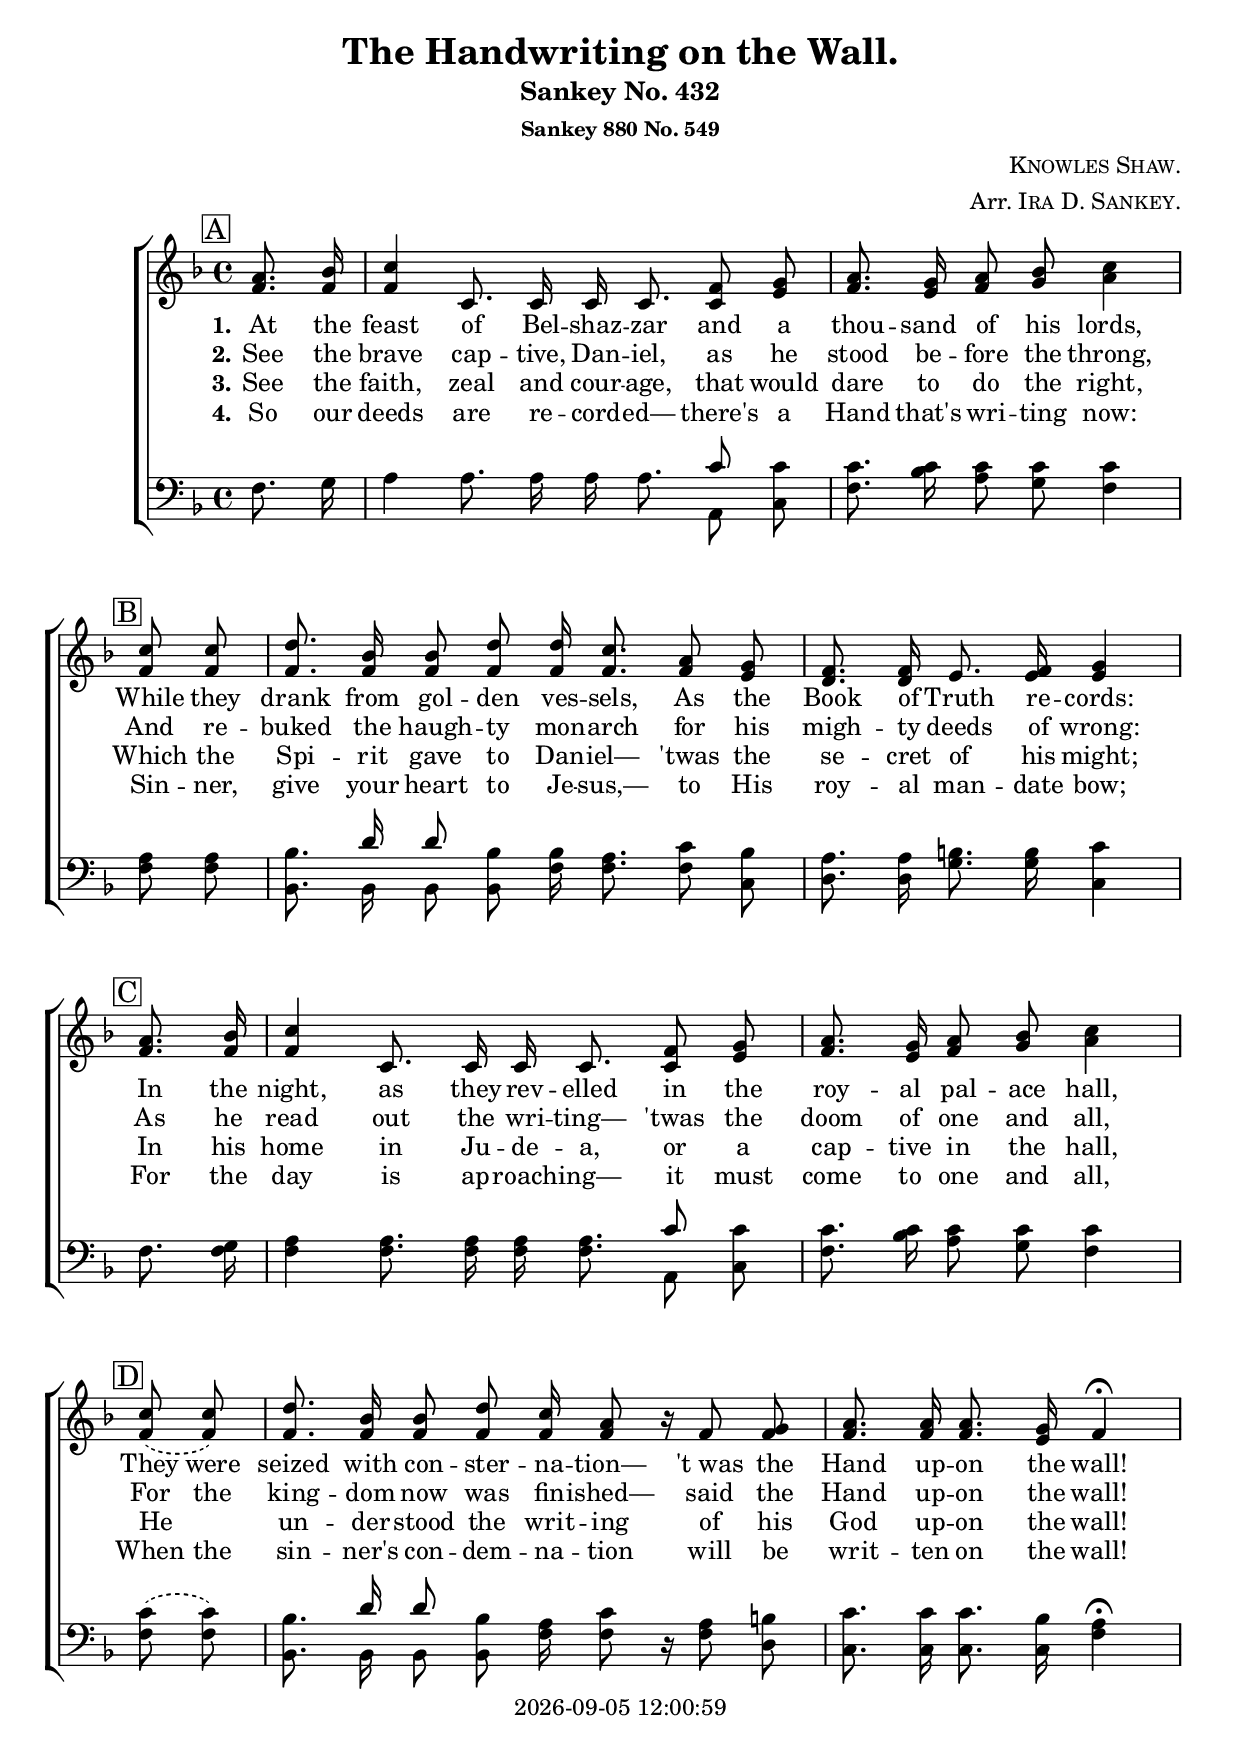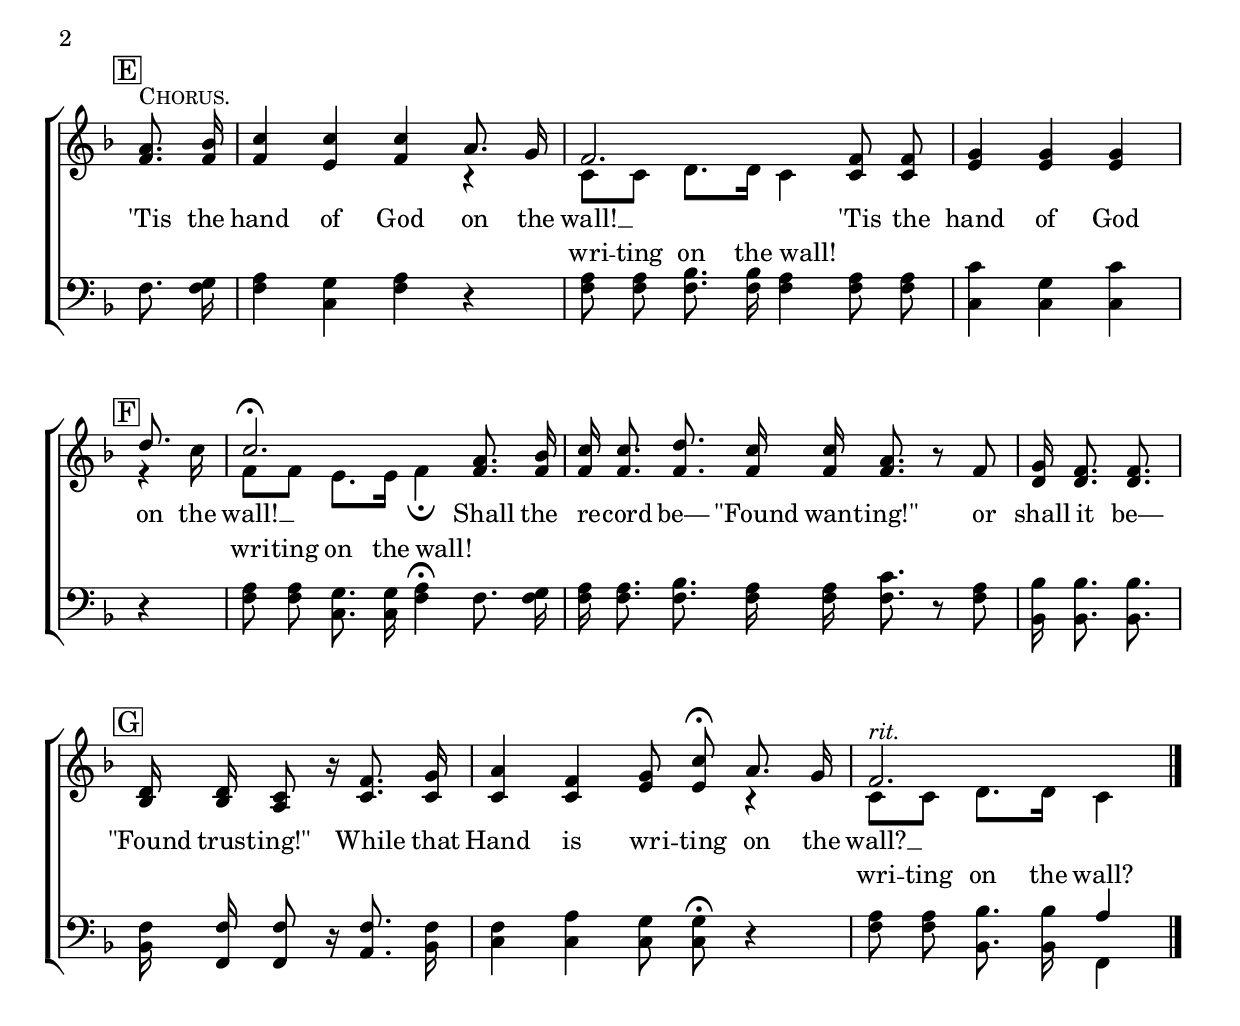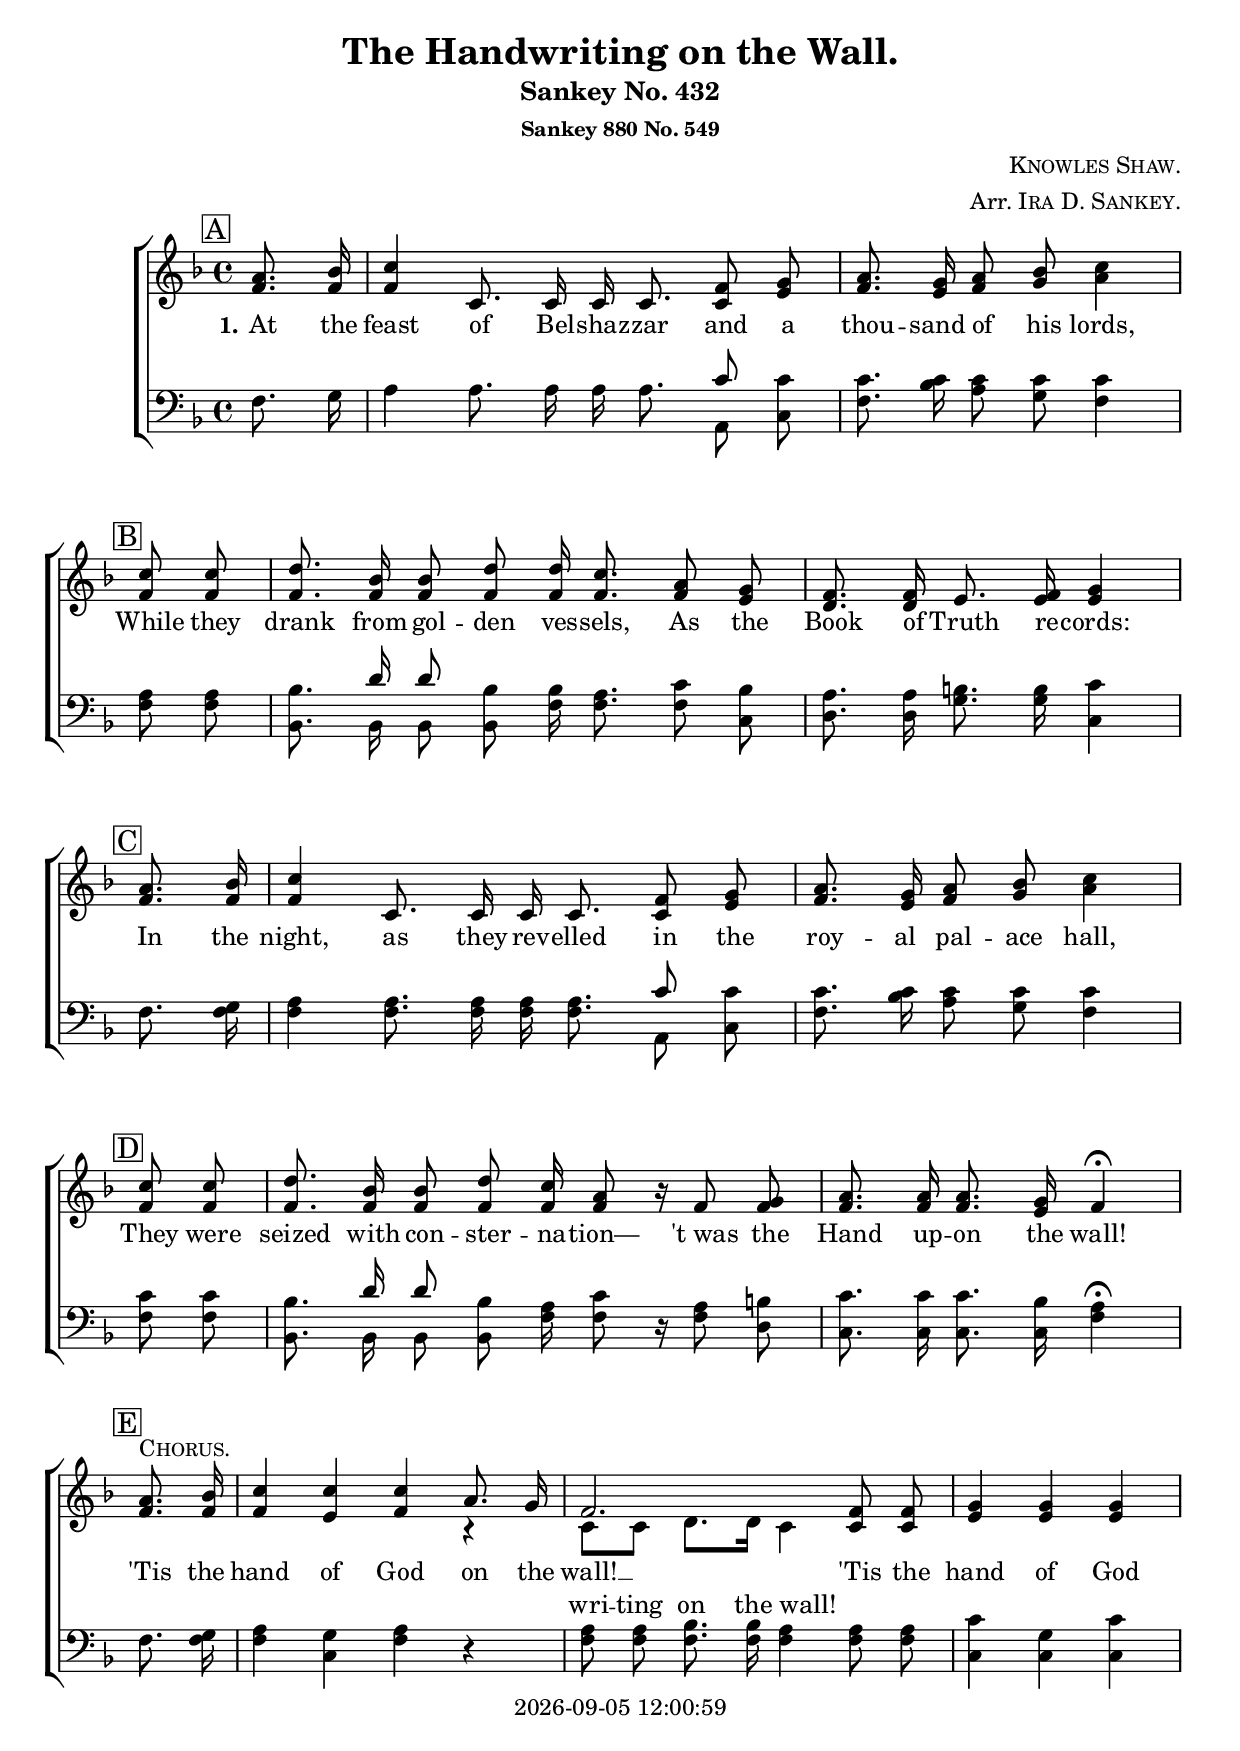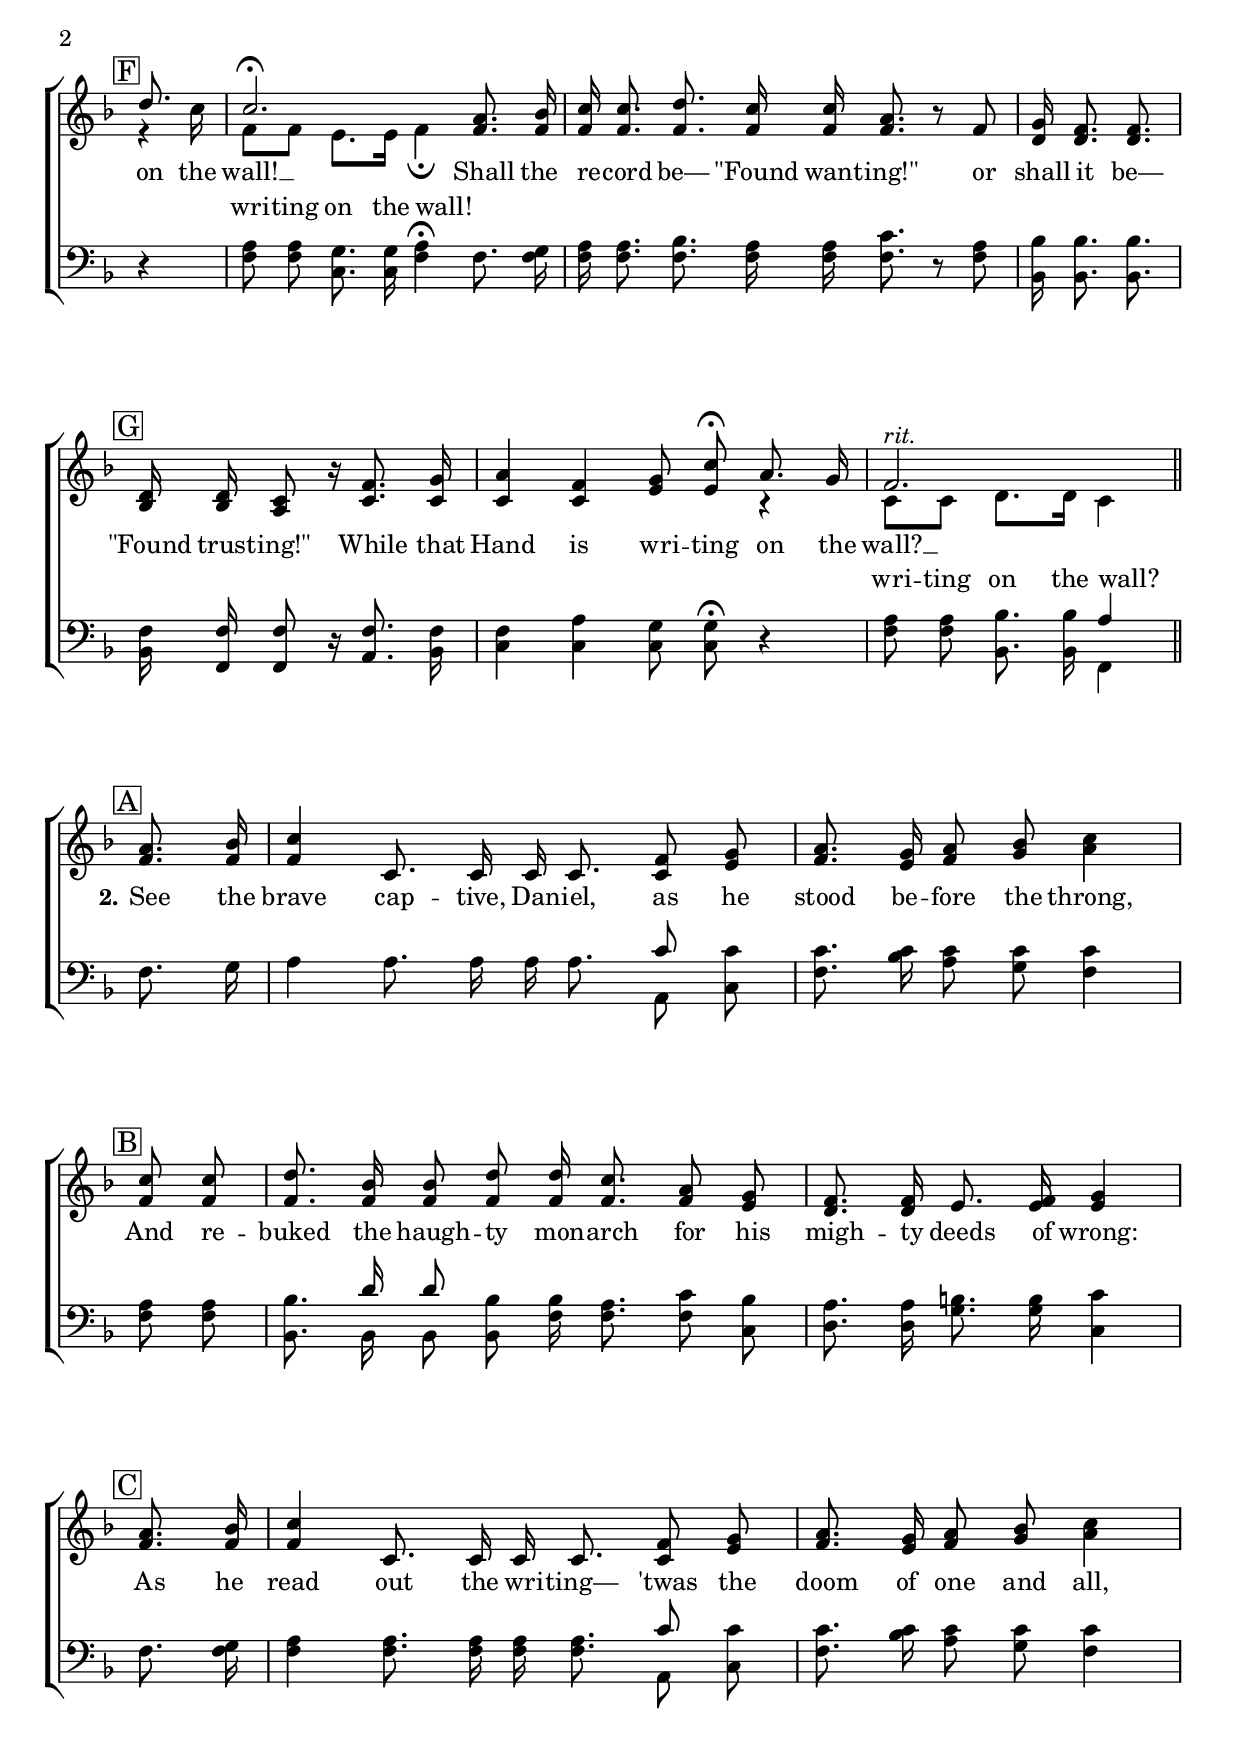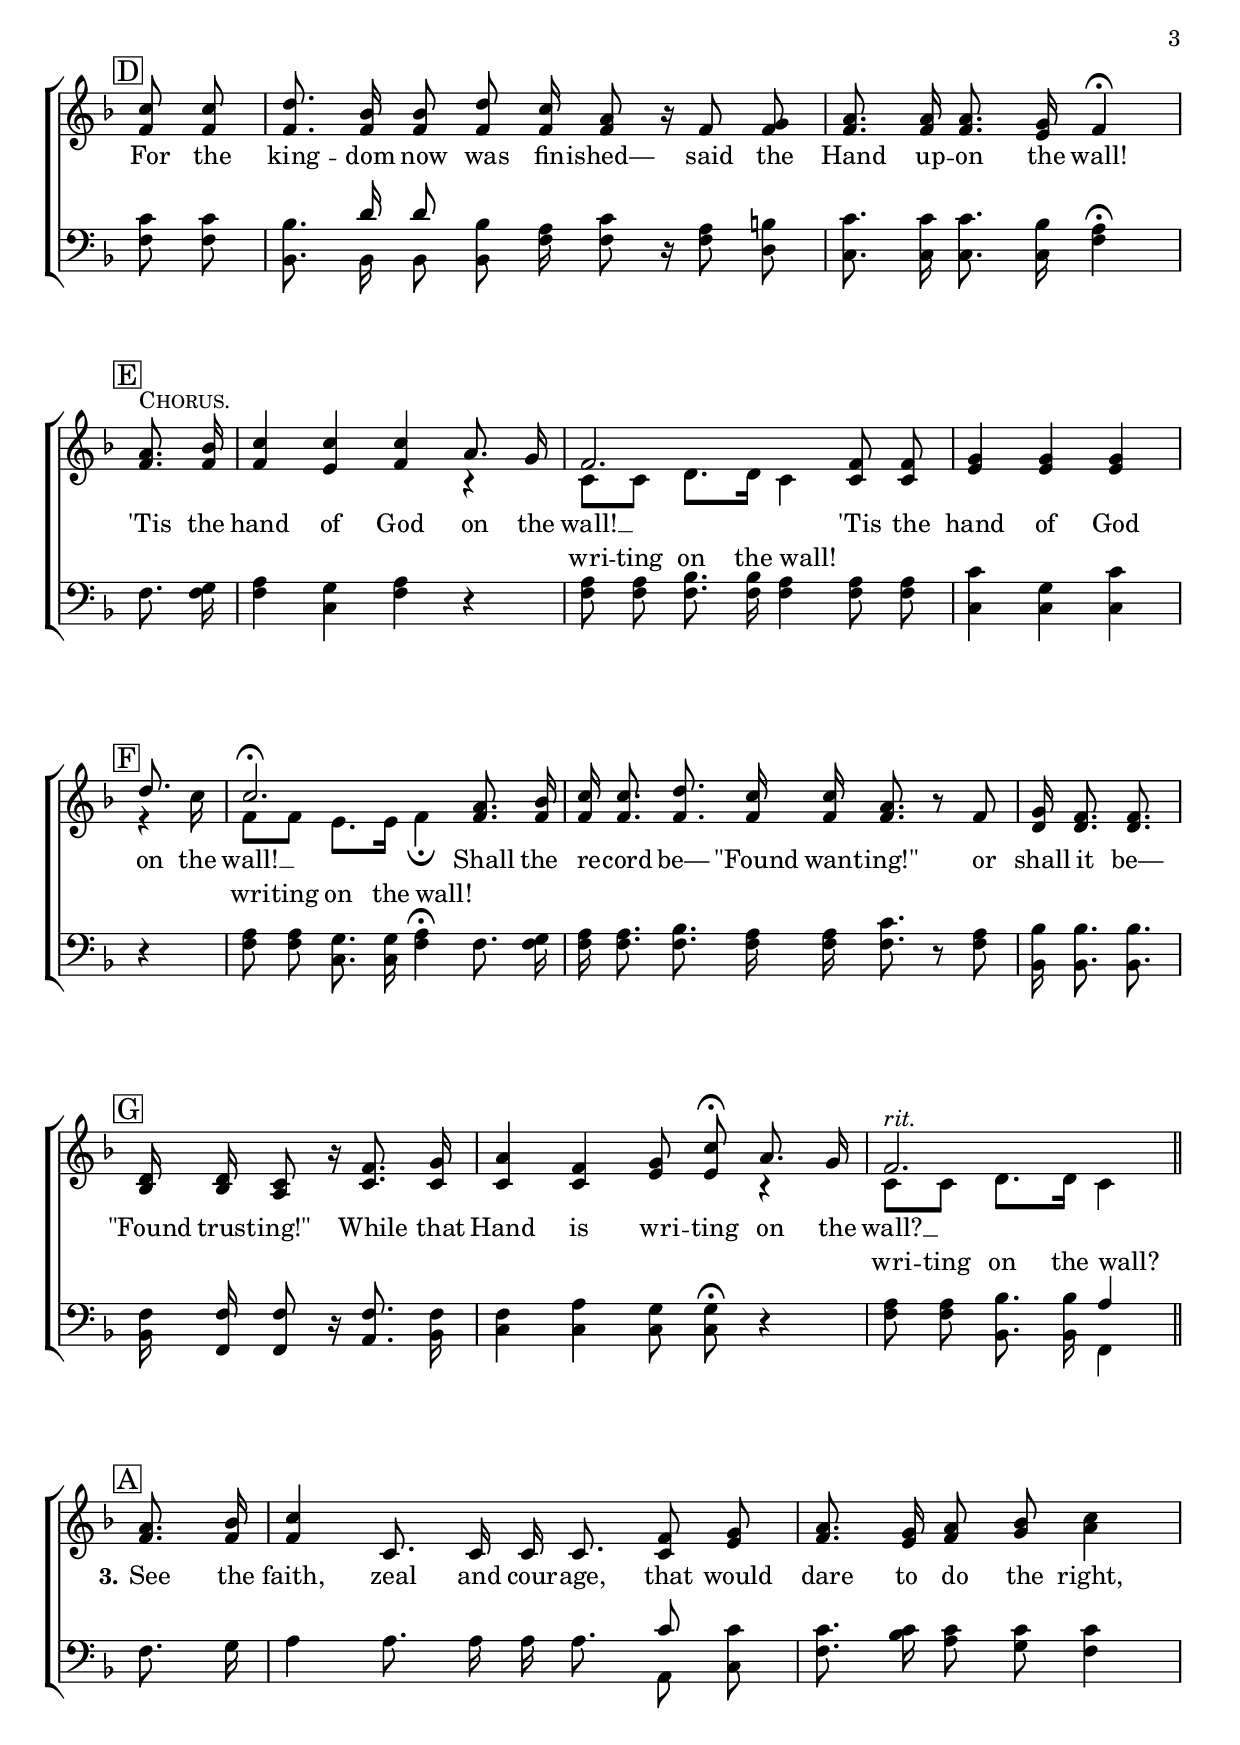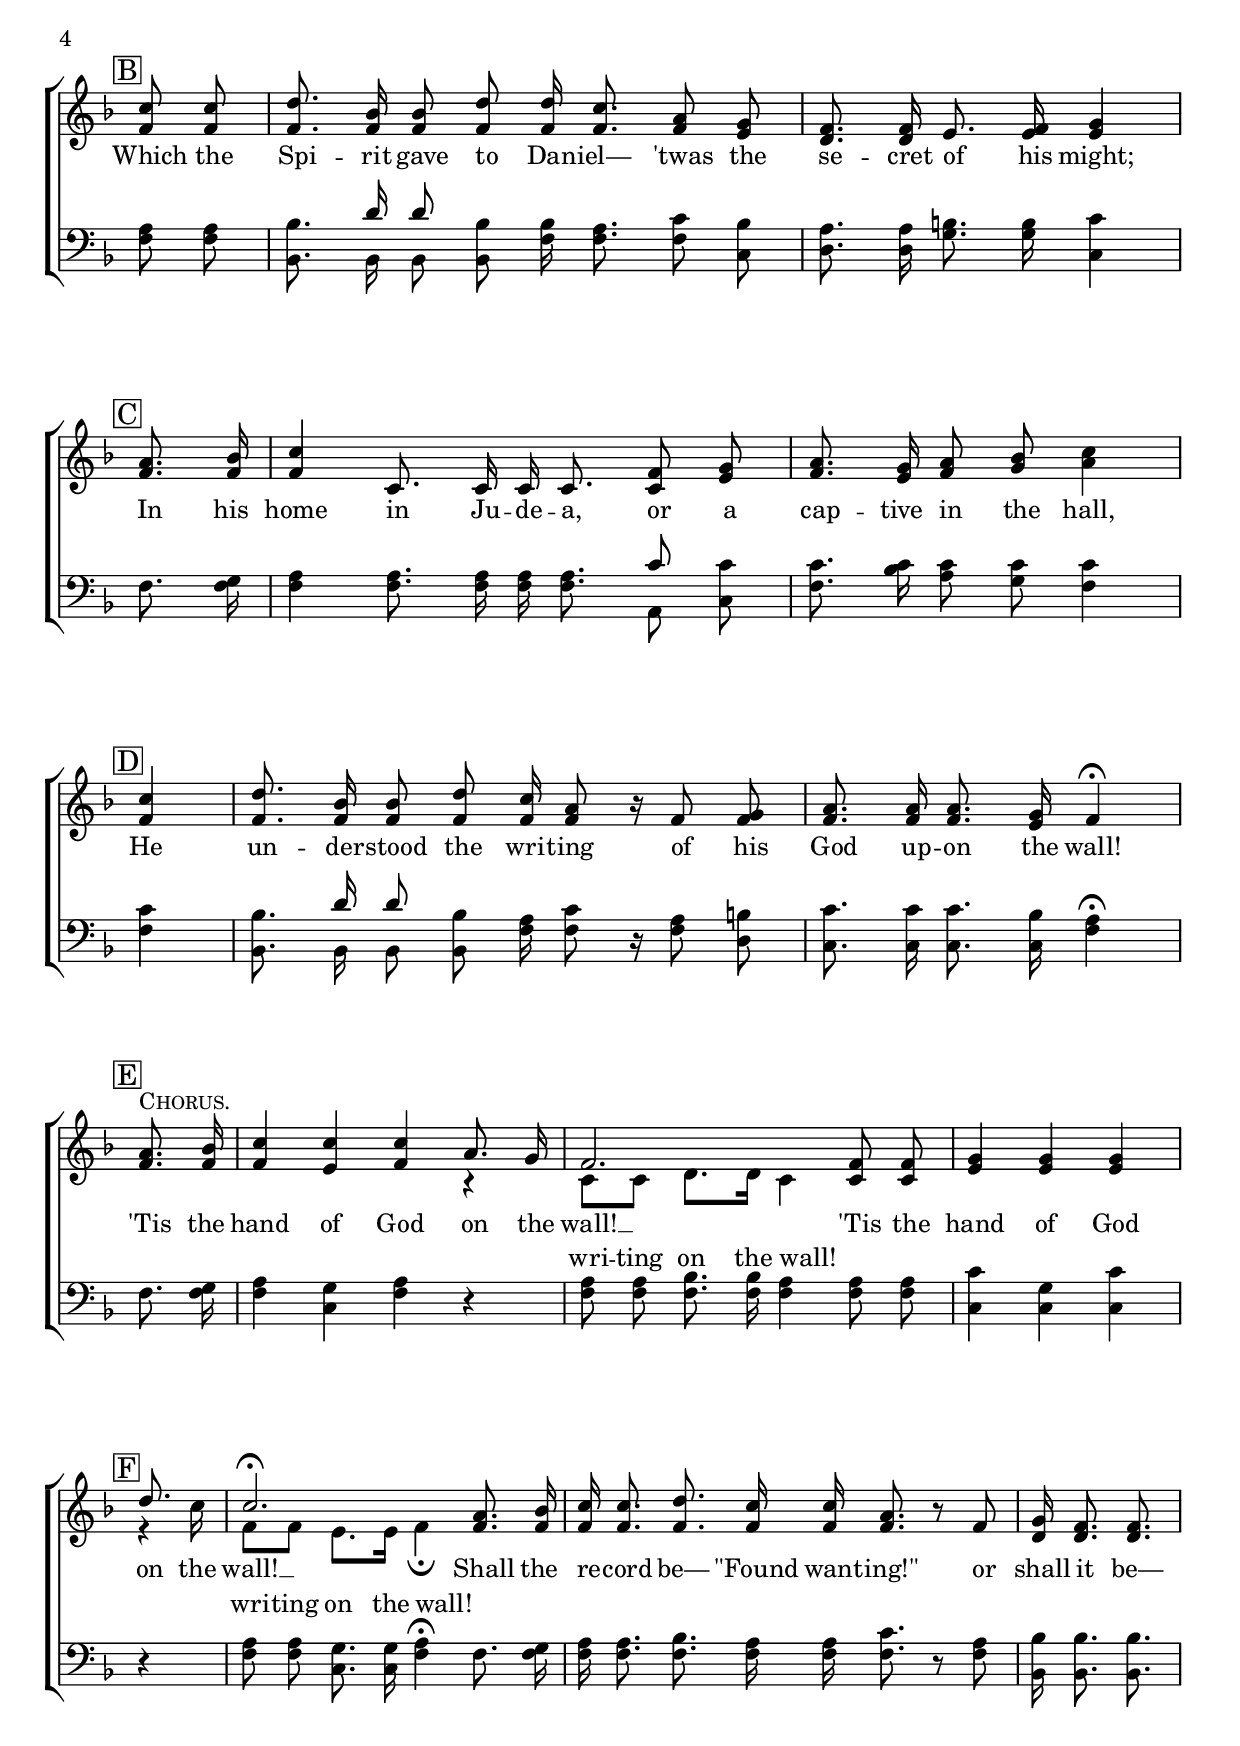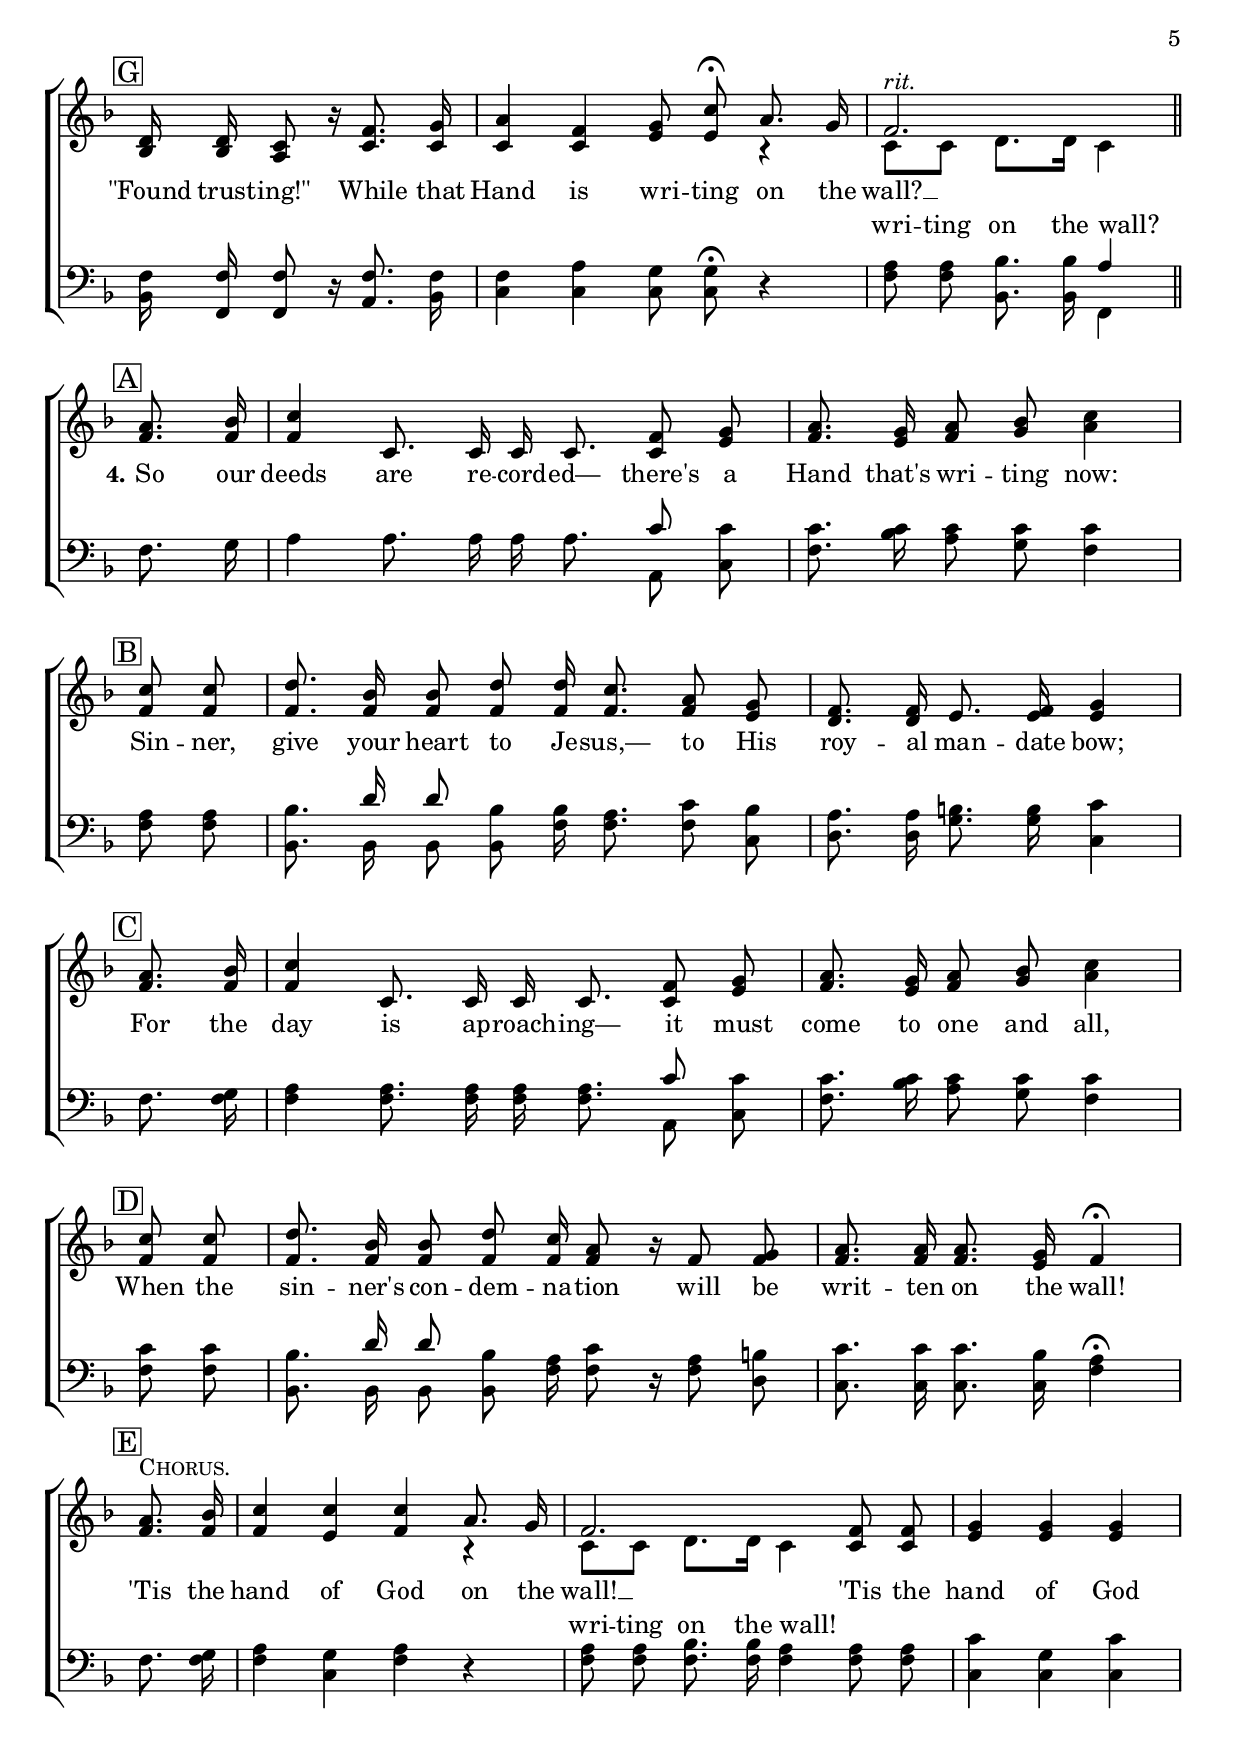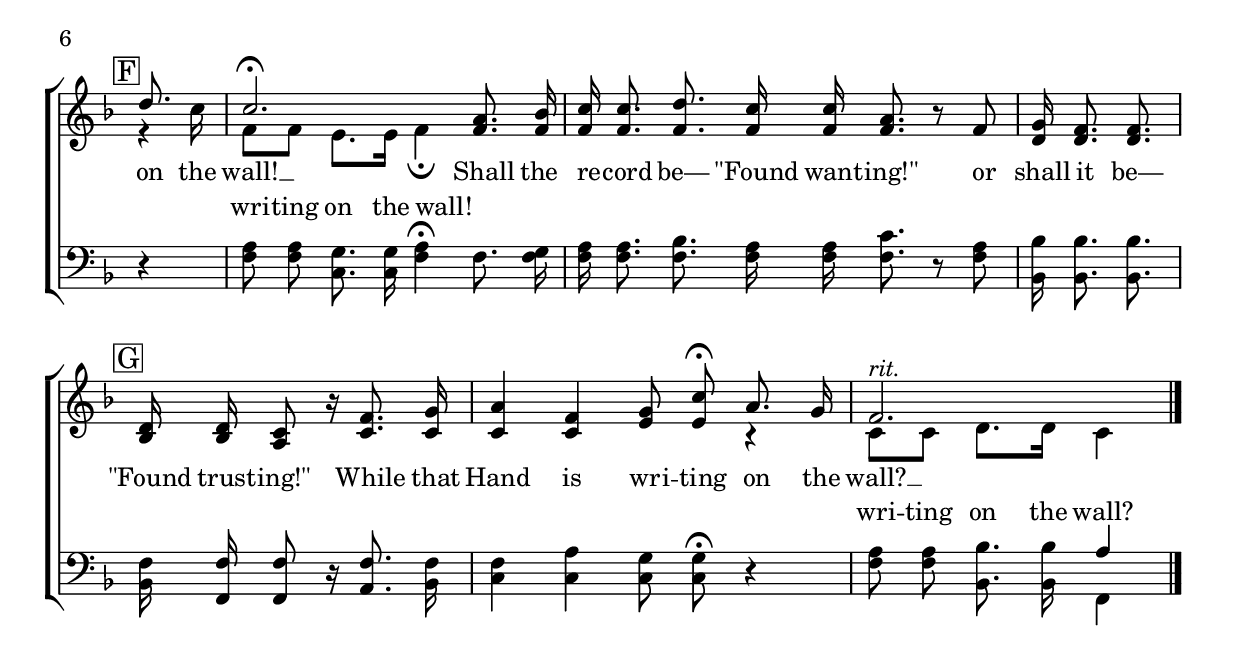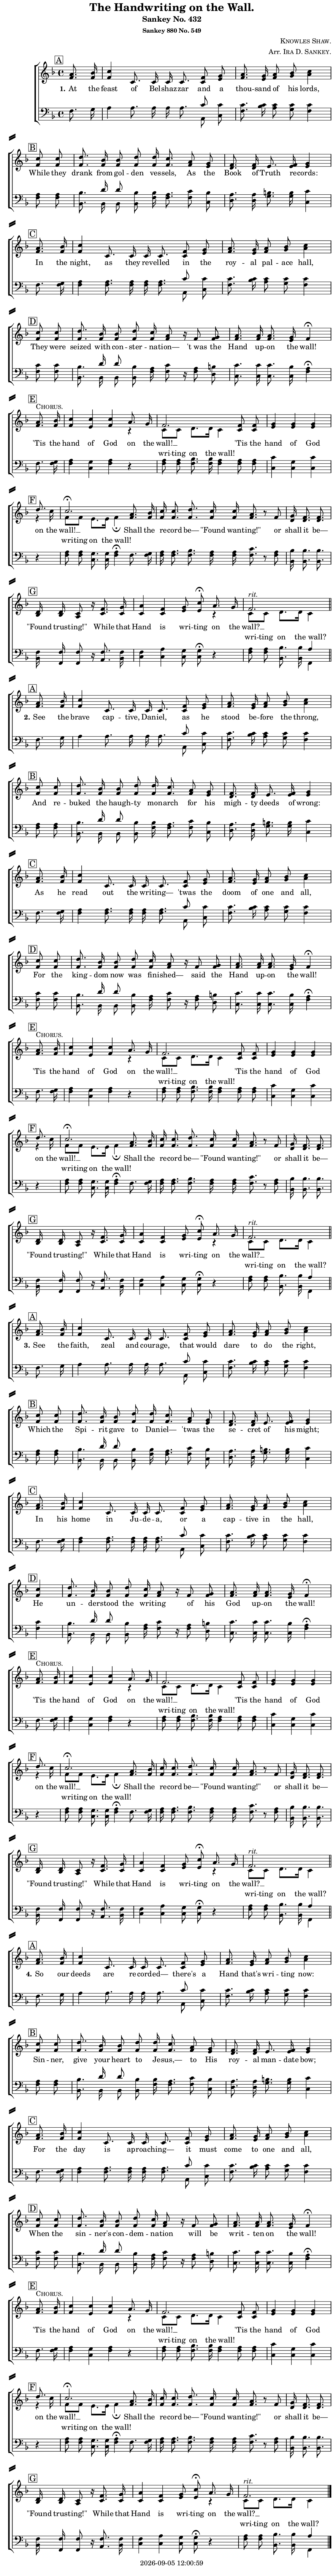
\version "2.22.1"

\include "articulate.ly"

today = #(strftime "%Y-%m-%d %H:%M:%S" (localtime (current-time)))

\header {
% centered at top
%  dedication  = "dedication"
  title       = "The Handwriting on the Wall."
  subtitle    = "Sankey No. 432"
  subsubtitle = "Sankey 880 No. 549"
%  instrument  = "instrument"
  
% arrangement of following lines:
%
%  poet    composer
%  meter   arranger
%  piece       opus

  composer    = \markup\smallCaps "Knowles Shaw."
  arranger    = \markup{Arr. \smallCaps "Ira D. Sankey."}
%  opus        = "opus"

%  poet        = \markup\smallCaps "poet"
%  meter       = \markup\smallCaps "meter"
%  piece       = \markup\smallCaps "piece"

% centered at bottom
% tagline     = "tagline" % default lilypond version
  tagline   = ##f
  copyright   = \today
}

% #(set-global-staff-size 16)

global = {
  \key f \major
  \time 4/4
  \partial 4
}

RehearsalTrack = {
% \set Score.currentBarNumber = #5
  \mark \markup { \box "A" } s4     s1   s2.
  \mark \markup { \box "B" } s4     s1   s2.
  \mark \markup { \box "C" } s4     s1   s2.
  \mark \markup { \box "D" } s4     s1   s2.
  \mark \markup { \box "E" } s4     s1*2 s2.
  \mark \markup { \box "F" } s4     s1*2 s4..
  \mark \markup { \box "G" } s16 s2 s1   s2.
}

TempoTrack = {
  \set Score.tempoHideNote = ##t
  \tempo 4=100
  s4
  s1*7
  s2 \tempo 4=33 s4 \tempo 4=100 s4
  s1*3
  s2 \tempo 4=33 s4 \tempo 4=100 s4 % F
  s1*2
  s2 s8 \tempo 4=17 s8 \tempo 4=100 s4
  s2.
}

nl = { \bar "||" \break }

soprano = \relative {
  \autoBeamOff
  a'8. bes16
  c4 c,8. 16 16 8. f8 g
  a8. g16 a8 bes c4 \bar "|" \break 8 8
  d8. bes16 8 d8 16 c8. a8 g % B
  f8. 16 e8. f16 g4 \bar "|" \break a8. bes16
  c4 c,8. 16 16 8. f8 g % C
  \tag #'dash       {a8. g16 a8 bes c4 \bar "|" \break \slurDashed c8(8) \slurSolid}
  \tag #'v3         {a8. g16 a8 bes c4 \bar "|" \break             c               }
  \tag #'(v1 v2 v4) {a8. g16 a8 bes c4 \bar "|" \break             c8 8            }
  d8. bes16 8 d c16 a8 r16 f8 g % D
  a8. 16 8. g16 f4\fermata \bar "|" \break a8.^\markup\smallCaps Chorus. bes16
  c4 4 4 a8. g16 % E
  f2. 8 8
  g4 4 4 \bar "|" \break d'8. c16
  c2.\fermata a8. bes16 % F
  c16 8. d c16 16 a8. r8 f
  g16 f8. 8. \bar "|" \break d16 16 c8 r16 f8. g16
  a4 f g8 c\fermata a8. g16 % G
  f2.^\markup\italic rit.
}

alto = \relative {
  \autoBeamOff
  f'8. 16
  f4 c8. 16 16 8. 8 e
  f8. e16 f8 g a4 f8 8
  f8. 16 8 8 16 8. 8 e % B
  d8. 16 e8. 16 e4 f8. 16
  f4 c8. 16 16 8. 8 e % C
  \tag #'dash       {f8. e16 f8 g a4 \slurDashed f8(8) \slurSolid}
  \tag #'v3         {f8. e16 f8 g a4             f               }
  \tag #'(v1 v2 v4) {f8. e16 f8 g a4             f8 8            }
  f8. 16 8 8 16 8 r16 8 8 % D
  f8. 16 8. e16 f4\fermata f8. 16
  f4 e f \once\partCombineApart r % E
  c8 8 d8. 16 c4 8 8
  e4 4 4 \once\partCombineApart r
  f8 8 e8. 16 f4\fermata 8. 16 % F
  f16 8. 8. 16 16 8. r8 f
  d16 8. 8. bes16 16 a8 r16 c8. 16
  c4 4 e8 8\fermata \once\partCombineApart r4 % G
  c8 8 d8. 16 c4
}

tenor = \relative {
  \autoBeamOff
  f8. g16
  a4 8. 16 16 8. c8 8
  c8. 16 8 8 4 a8 8
  bes8. d16 8 bes8 16 a8. c8 bes % B
  a8. 16 b8. 16 c4f,8. g16
  a4 8. 16 16 8. c8 8 % C
  \tag #'dash       {c8. 16 8 8 4 \slurDashed 8(8) \slurSolid}
  \tag #'v3         {c8. 16 8 8 4             4              }
  \tag #'(v1 v2 v4) {c8. 16 8 8 4             8 8            }
  bes8. d16 8 bes a16 c8 r16 a8 b % D
  c8. 16 8. bes16 a4\fermata f8. g16
  a4 g a r % E
  a8 8 bes8. 16 a4 8 8
  c4 g c r
  a8 8 g8. 16 a4\fermata f8. g16 % F
  a16 8. bes a16 16 c8. r8 a
  bes16 8. 8. f16 16 8 r16 8. 16
  f4 a g8 8\fermata r4 % G
  a8 8 bes8. 16 a4


}

bass = \relative {
  \autoBeamOff
  f8. g16
  a4 8. 16 16 8. a,8 c
  f8. bes16 a8 g f4 8 8
  bes,8. 16 8 8 f'16 8. 8 c % B
  d8. 16 g8. 16 c,4 f8. 16
  f4 8. 16 16 8. a,8 c % C
  \tag #'dash       {f8. bes16 a8 g f4 \slurDashed 8(8) \slurSolid}
  \tag #'v3         {f8. bes16 a8 g f4             4              }
  \tag #'(v1 v2 v4) {f8. bes16 a8 g f4             8 8            }
  bes,8. 16 8 8 f'16 8 r16 8 d % D
  c8. 16 8. 16 f4\fermata f8. 16
  f4 c f r % E
  f8 8 8. 16 4 8 8
  c4 4 4 r
  f8 8 c8. 16 f4\fermata 8. 16 % F
  f16 8. 8. 16 16 8. r8 f
  bes,16 8. 8. 16 f16 8 r16 a8. bes16
  c4 4 8 8\fermata r4 % G
  f8 8 bes,8. 16 f4
}

nom  = {   \set ignoreMelismata = ##t }
yesm = { \unset ignoreMelismata       }

chorus = \lyricmode {
  'Tis the hand of God on the wall! __
  'Tis the hand of God on the wall! __
  Shall the re -- cord be— "\"Found" want -- "ing!\""
  or shall it be— "\"Found" trust -- "ing!\""
  While that Hand is wri -- ting on the wall? __
}

chorusMen = \lyricmode {
  _ _ _ _ _ _ _ _ _ _ _ _ _ _
  _ _ _ _ _ _ _ _ _ _ _ _ _ _ _
  _ _ _ _ _ _ _ _ _ _ _ _ _ _
  _ _ _ _ _ _ _ _ _ _ _ _ _ _
  _ _ _ _ _ wri -- ting on the wall!
  _ _ _ _ _ wri -- ting on the wall!
  _ _ _ _ _ _ _ _
  _ _ _ _ _ _ _
  _ _ _ _ _ _  wri -- ting on the wall?
}

chorusMenSingle = \lyricmode {
  _ _ _ _ _ _ _ _ _ _ _ _ _ _
  _ _ _ _ _ _ _ _ _ _ _ _ _ _ _
  _ _ _ _ _ _ _ _ _ _ _ _ _ _
  _ _ _ _ _ _ _ _ _ _ _ _ _ _
  _ _ _ _ _ _ wri -- ting on the wall!
  _ _ _ _ _ wri -- ting on the wall!
  _ _ _ _ _ _ _ _
  _ _ _ _ _ _ _
  _ _ _ _ _ _  wri -- ting on the wall?

  _ _ _ _ _ _ _ _ _ _ _ _ _ _
  _ _ _ _ _ _ _ _ _ _ _ _ _ _ _
  _ _ _ _ _ _ _ _ _ _ _ _ _ _
  _ _ _ _ _ _ _ _ _ _ _ _ _ _
  _ _ _ _ _ _ wri -- ting on the wall!
  _ _ _ _ _ wri -- ting on the wall!
  _ _ _ _ _ _ _ _
  _ _ _ _ _ _ _
  _ _ _ _ _ _  wri -- ting on the wall?

  _ _ _ _ _ _ _ _ _ _ _ _ _ _
  _ _ _ _ _ _ _ _ _ _ _ _ _ _ _
  _ _ _ _ _ _ _ _ _ _ _ _ _ _
  _ _ _ _ _ _ _ _ _ _ _ _ _ _
  _ _ _ _ _ wri -- ting on the wall!
  _ _ _ _ _ wri -- ting on the wall!
  _ _ _ _ _ _ _ _
  _ _ _ _ _ _ _
  _ _ _ _ _ _  wri -- ting on the wall?

  _ _ _ _ _ _ _ _ _ _ _ _ _ _
  _ _ _ _ _ _ _ _ _ _ _ _ _ _ _
  _ _ _ _ _ _ _ _ _ _ _ _ _ _
  _ _ _ _ _ _ _ _ _ _ _ _ _ _
  _ _ _ _ _ _ wri -- ting on the wall!
  _ _ _ _ _ wri -- ting on the wall!
  _ _ _ _ _ _ _ _
  _ _ _ _ _ _ _
  _ _ _ _ _ _  wri -- ting on the wall?
}

verses = 4

wordsOne = \lyricmode {
  \set stanza = "1."
  At the feast of Bel -- shaz -- zar
  and a thou -- sand of his lords,
  While they drank from gol -- den ves -- sels,
  As the Book of Truth re -- cords:
  In the night, as they rev -- elled
  in the roy -- al pal -- ace hall,
  \nom They were \yesm seized with con -- ster -- na -- tion—
  "'t was" the Hand up -- on the wall!
}
  
wordsTwo = \lyricmode {
  \set stanza = "2."
  See the brave cap -- tive, Dan -- iel,
  as he stood be -- fore the throng,
  And re -- buked the haugh -- ty mon -- arch
  for his migh -- ty deeds of wrong:
  As he read out the wri -- ting—
  'twas the doom of one and all,
  \nom For the \yesm king -- dom now was fin -- ished—
  said the Hand up -- on the wall!
}
  
wordsThree = \lyricmode {
  \set stanza = "3."
  See the faith, zeal and cour -- age,
  that would dare to do the right,
  Which the Spi -- rit gave to Dan -- iel—
  'twas the se -- cret of his might;
  In his home in Ju -- de -- a,
  or a cap -- tive in the hall,
  He un -- der -- stood the writ -- ing
  of his God up -- on the wall!
}
  
wordsFour = \lyricmode {
  \set stanza = "4."
  So our deeds are re -- cord -- ed—
  there's a Hand that's wri -- ting now:
  Sin -- ner, give your heart to Je -- sus,—
  to His roy -- al man -- date bow;
  For the day is ap -- roach -- ing—
  it must come to one and all,
  \nom When the \yesm sin -- ner's con -- dem -- na -- tion
  will be writ -- ten on the wall!
}
  
wordsMidi = \lyricmode {
  \set stanza = "1."
  "At " "the " "feast " "of " Bel shaz "zar "
  "\nand " "a " thou "sand " "of " "his " "lords, "
  "\nWhile " "they " "drank " "from " gol "den " ves "sels, "
  "\nAs " "the " "Book " "of " "Truth " re "cords: "
  "\nIn " "the " "night, " "as " "they " rev "elled "
  "\nin " "the " roy "al " pal "ace " "hall, "
  "\nThey " "were " "seized " "with " con ster na "tion— "
  "\n't was " "the " "Hand " up "on " "the " "wall! "
  "\n'Tis " "the " "hand " "of " "God " "on " "the " "wall! " 
  "\n'Tis " "the " "hand " "of " "God " "on " "the " "wall! " 
  "\nShall " "the " re "cord " "be— " "\"Found " want "ing!\" "
  "\nor " "shall " "it " "be— " "\"Found " trust "ing!\" "
  "\nWhile " "that " "Hand " "is " wri "ting " "on " "the " "wall?\n" 

  \set stanza = "2."
  "\nSee " "the " "brave " cap "tive, " Dan "iel, "
  "\nas " "he " "stood " be "fore " "the " "throng, "
  "\nAnd " re "buked " "the " haugh "ty " mon "arch "
  "\nfor " "his " migh "ty " "deeds " "of " "wrong: "
  "\nAs " "he " "read " "out " "the " wri "ting— "
  "\n'twas " "the " "doom " "of " "one " "and " "all, "
  "\nFor " "the " king "dom " "now " "was " fin "ished— "
  "\nsaid " "the " "Hand " up "on " "the " "wall! "
  "\n'Tis " "the " "hand " "of " "God " "on " "the " "wall! " 
  "\n'Tis " "the " "hand " "of " "God " "on " "the " "wall! " 
  "\nShall " "the " re "cord " "be— " "\"Found " want "ing!\" "
  "\nor " "shall " "it " "be— " "\"Found " trust "ing!\" "
  "\nWhile " "that " "Hand " "is " wri "ting " "on " "the " "wall?\n" 

  \set stanza = "3."
  "\nSee " "the " "faith, " "zeal " "and " cour "age, "
  "\nthat " "would " "dare " "to " "do " "the " "right, "
  "\nWhich " "the " Spi "rit " "gave " "to " Dan "iel— "
  "\n'twas " "the " se "cret " "of " "his " "might; "
  "\nIn " "his " "home " "in " Ju de "a, "
  "\nor " "a " cap "tive " "in " "the " "hall, "
  "\nHe " un der "stood " "the " writ "ing "
  "\nof " "his " "God " up "on " "the " "wall! "
  "\n'Tis " "the " "hand " "of " "God " "on " "the " "wall! " 
  "\n'Tis " "the " "hand " "of " "God " "on " "the " "wall! " 
  "\nShall " "the " re "cord " "be— " "\"Found " want "ing!\" "
  "\nor " "shall " "it " "be— " "\"Found " trust "ing!\" "
  "\nWhile " "that " "Hand " "is " wri "ting " "on " "the " "wall?\n" 

  \set stanza = "4."
  "\nSo " "our " "deeds " "are " re cord "ed— "
  "\nthere's " "a " "Hand " "that's " wri "ting " "now: "
  "\nSin" "ner, " "give " "your " "heart " "to " Je "sus,— "
  "\nto " "His " roy "al " man "date " "bow; "
  "\nFor " "the " "day " "is " ap roach "ing— "
  "\nit " "must " "come " "to " "one " "and " "all, "
  "\nWhen " "the " sin "ner's " con dem na "tion "
  "\nwill " "be " writ "ten " "on " "the " "wall! "
  "\n'Tis " "the " "hand " "of " "God " "on " "the " "wall! " 
  "\n'Tis " "the " "hand " "of " "God " "on " "the " "wall! " 
  "\nShall " "the " re "cord " "be— " "\"Found " want "ing!\" "
  "\nor " "shall " "it " "be— " "\"Found " trust "ing!\" "
  "\nWhile " "that " "Hand " "is " wri "ting " "on " "the " "wall?\n" 
}

wordsMidiMen = \lyricmode {
  \set stanza = "1."
  "At " "the " "feast " "of " Bel shaz "zar "
  "\nand " "a " thou "sand " "of " "his " "lords, "
  "\nWhile " "they " "drank " "from " gol "den " ves "sels, "
  "\nAs " "the " "Book " "of " "Truth " re "cords: "
  "\nIn " "the " "night, " "as " "they " rev "elled "
  "\nin " "the " roy "al " pal "ace " "hall, "
  "\nThey " "were " "seized " "with " con ster na "tion— "
  "\n't was " "the " "Hand " up "on " "the " "wall! "
  "\n'Tis " "the " "hand " "of " "God " wri "ting " "on " "the " "wall! " 
  "\n'Tis " "the " "hand " "of " "God " wri "ting " "on " "the " "wall! " 
  "\nShall " "the " re "cord " "be— " "\"Found " want "ing!\" "
  "\nor " "shall " "it " "be— " "\"Found " trust "ing!\" "
  "\nWhile " "that " "Hand " "is " wri "ting, "
  "\nwrit" "ing " "on " "the " "wall?\n" 

  \set stanza = "2."
  "\nSee " "the " "brave " cap "tive, " Dan "iel, "
  "\nas " "he " "stood " be "fore " "the " "throng, "
  "\nAnd " re "buked " "the " haugh "ty " mon "arch "
  "\nfor " "his " migh "ty " "deeds " "of " "wrong: "
  "\nAs " "he " "read " "out " "the " wri "ting— "
  "\n'twas " "the " "doom " "of " "one " "and " "all, "
  "\nFor " "the " king "dom " "now " "was " fin "ished— "
  "\nsaid " "the " "Hand " up "on " "the " "wall! "
  "\n'Tis " "the " "hand " "of " "God " wri "ting " "on " "the " "wall! " 
  "\n'Tis " "the " "hand " "of " "God " wri "ting " "on " "the " "wall! " 
  "\nShall " "the " re "cord " "be— " "\"Found " want "ing!\" "
  "\nor " "shall " "it " "be— " "\"Found " trust "ing!\" "
  "\nWhile " "that " "Hand " "is " wri "ting, "
  "\nwrit" "ing " "on " "the " "wall?\n" 

  \set stanza = "3."
  "\nSee " "the " "faith, " "zeal " "and " cour "age, "
  "\nthat " "would " "dare " "to " "do " "the " "right, "
  "\nWhich " "the " Spi "rit " "gave " "to " Dan "iel— "
  "\n'twas " "the " se "cret " "of " "his " "might; "
  "\nIn " "his " "home " "in " Ju de "a, "
  "\nor " "a " cap "tive " "in " "the " "hall, "
  "\nHe " un der "stood " "the " writ "ing "
  "\nof " "his " "God " up "on " "the " "wall! "
  "\n'Tis " "the " "hand " "of " "God " wri "ting " "on " "the " "wall! " 
  "\n'Tis " "the " "hand " "of " "God " wri "ting " "on " "the " "wall! " 
  "\nShall " "the " re "cord " "be— " "\"Found " want "ing!\" "
  "\nor " "shall " "it " "be— " "\"Found " trust "ing!\" "
  "\nWhile " "that " "Hand " "is " wri "ting, "
  "\nwrit" "ing " "on " "the " "wall?\n" 

  \set stanza = "4."
  "\nSo " "our " "deeds " "are " re cord "ed— "
  "\nthere's " "a " "Hand " "that's " wri "ting " "now: "
  "\nSin" "ner, " "give " "your " "heart " "to " Je "sus,— "
  "\nto " "His " roy "al " man "date " "bow; "
  "\nFor " "the " "day " "is " ap roach "ing— "
  "\nit " "must " "come " "to " "one " "and " "all, "
  "\nWhen " "the " sin "ner's " con dem na "tion "
  "\nwill " "be " writ "ten " "on " "the " "wall! "
  "\n'Tis " "the " "hand " "of " "God " wri "ting " "on " "the " "wall! " 
  "\n'Tis " "the " "hand " "of " "God " wri "ting " "on " "the " "wall! " 
  "\nShall " "the " re "cord " "be— " "\"Found " want "ing!\" "
  "\nor " "shall " "it " "be— " "\"Found " trust "ing!\" "
  "\nWhile " "that " "Hand " "is " wri "ting, "
  "\nwrit" "ing " "on " "the " "wall? " 
}

\book {
  \bookOutputSuffix "midi-sop"
  \score {
%    \articulate
        \new ChoirStaff <<
                                % Soprano staff
          \new Staff = soprano
          <<
            \new Voice { \repeat unfold \verses \TempoTrack     }
            \new Voice { \global
                         \keepWithTag #'v1 \soprano
                         \keepWithTag #'v2 \soprano
                         \keepWithTag #'v3 \soprano
                         \keepWithTag #'v4 \soprano
                         \bar "|." }
            \addlyrics \wordsMidi
          >>
                                % Alto staff
          \new Staff = alto
          <<
            \new Voice { \global
                         \keepWithTag #'v1 \alto \nl
                         \keepWithTag #'v2 \alto \nl
                         \keepWithTag #'v3 \alto \nl
                         \keepWithTag #'v4 \alto \nl
                         \bar "|." }
          >>
                                % Tenor staff
          \new Staff = tenor
          <<
            \clef "treble_8"
            \new Voice { \global
                         \keepWithTag #'v1 \tenor
                         \keepWithTag #'v2 \tenor
                         \keepWithTag #'v3 \tenor
                         \keepWithTag #'v4 \tenor
                       }
          >>
                                % Bass staff
          \new Staff = bass
          <<
            \clef "bass"
            \new Voice { \global
                         \keepWithTag #'v1 \bass
                         \keepWithTag #'v2 \bass
                         \keepWithTag #'v3 \bass
                         \keepWithTag #'v4 \bass
                       }
          >>
        >>
    \midi {}
  }
}

\book {
  \bookOutputSuffix "midi"
  \score {
%    \articulate
        \new ChoirStaff <<
                                % Soprano staff
          \new Staff = soprano
          <<
            \new Voice { \repeat unfold \verses \TempoTrack     }
            \new Voice { \global
                         \keepWithTag #'v1 \soprano
                         \keepWithTag #'v2 \soprano
                         \keepWithTag #'v3 \soprano
                         \keepWithTag #'v4 \soprano
                         \bar "|." }
          >>
                                % Alto staff
          \new Staff = alto
          <<
            \new Voice { \global
                         \keepWithTag #'v1 \alto \nl
                         \keepWithTag #'v2 \alto \nl
                         \keepWithTag #'v3 \alto \nl
                         \keepWithTag #'v4 \alto \nl
                         \bar "|." }
          >>
                                % Tenor staff
          \new Staff = tenor
          <<
            \clef "treble_8"
            \new Voice { \global
                         \keepWithTag #'v1 \tenor
                         \keepWithTag #'v2 \tenor
                         \keepWithTag #'v3 \tenor
                         \keepWithTag #'v4 \tenor
                       }
            \addlyrics \wordsMidiMen
          >>
                                % Bass staff
          \new Staff = bass
          <<
            \clef "bass"
            \new Voice { \global
                         \keepWithTag #'v1 \bass
                         \keepWithTag #'v2 \bass
                         \keepWithTag #'v3 \bass
                         \keepWithTag #'v4 \bass
                       }
          >>
        >>
    \midi {}
  }
}

\book {
  \bookOutputSuffix "repeat"
  \score {
        \new ChoirStaff <<
                                  % Joint soprano/alto staff
          \new Staff = women \with { printPartCombineTexts = ##f }
          <<
            \new Voice \RehearsalTrack
            \new Voice \TempoTrack
            \new NullVoice = "alignerS" \keepWithTag #'dash \soprano
            \new Voice \partCombine { \global \keepWithTag #'dash \soprano \bar "|." } { \global \keepWithTag #'dash \alto }
            \new Lyrics \lyricsto "alignerS" { \wordsOne \chorus }
            \new Lyrics \lyricsto "alignerS"   \wordsTwo
            \new Lyrics \lyricsto "alignerS"   \wordsThree
            \new Lyrics \lyricsto "alignerS"   \wordsFour
          >>
                                  % Joint tenor/bass staff
          \new Staff = men \with { printPartCombineTexts = ##f }
          <<
            \clef "bass"
            \new Voice \partCombine { \global \keepWithTag #'dash \tenor } { \global \keepWithTag #'dash \bass }
            \new NullVoice = alignerT { \keepWithTag #'dash \tenor }
          >>
          \new Lyrics \with {alignAboveContext = men} \lyricsto alignerT \chorusMen
        >>
    \layout {
      indent = 1.5\cm
      \pointAndClickOff
      \context {
        \Staff \RemoveAllEmptyStaves
      }
    }
  }
}

singlescore = {
        \new ChoirStaff <<
                                  % Joint soprano/alto staff
          \new Staff = women \with { printPartCombineTexts = ##f }
          <<
            \new Voice { \repeat unfold \verses \RehearsalTrack }
            \new Voice { \repeat unfold \verses \TempoTrack }
            \new NullVoice = "aligner" {
              \keepWithTag #'v1 \soprano
              \keepWithTag #'v2 \soprano
              \keepWithTag #'v3 \soprano
              \keepWithTag #'v4 \soprano
            }
            \new Voice \partCombine { \global
                                      \keepWithTag #'v1 \soprano
                                      \keepWithTag #'v2 \soprano
                                      \keepWithTag #'v3 \soprano
                                      \keepWithTag #'v4 \soprano
                                      \bar "|." }
            { \global
              \keepWithTag #'v1 \alto \nl
              \keepWithTag #'v2 \alto \nl
              \keepWithTag #'v3 \alto \nl
              \keepWithTag #'v4 \alto \nl
              \bar "|." }
            \new Lyrics \lyricsto "aligner" { \wordsOne   \chorus
                                              \wordsTwo   \chorus
                                              \wordsThree \chorus
                                              \wordsFour  \chorus
                                            }
          >>
                                  % Joint tenor/bass staff
          \new Staff = men \with { printPartCombineTexts = ##f }
          <<
            \clef "bass"
            \new Voice \partCombine { \global
                                      \keepWithTag #'v1 \tenor
                                      \keepWithTag #'v2 \tenor
                                      \keepWithTag #'v3 \tenor
                                      \keepWithTag #'v4 \tenor
                                    }
            { \global
              \keepWithTag #'v1 \bass
              \keepWithTag #'v2 \bass
              \keepWithTag #'v3 \bass
              \keepWithTag #'v4 \bass
            }
            \new NullVoice = alignerT {
              \keepWithTag #'v1 \tenor
              \keepWithTag #'v2 \tenor
              \keepWithTag #'v3 \tenor
              \keepWithTag #'v4 \tenor
            }
          >>
          \new Lyrics \with {alignAboveContext = men} \lyricsto alignerT \chorusMenSingle
        >>
}

\book {
  \bookOutputSuffix "single"
  \score {
    \singlescore
    \layout {
      indent = 1.5\cm
      \pointAndClickOff
      \context {
        \Staff \RemoveAllEmptyStaves
      }
    }
  }
}

\book {
  \bookOutputSuffix "singlepage"
  \paper {
    top-margin = 0
    left-margin = 7
    right-margin = 1
    paper-width = 190\mm
    page-breaking = #ly:one-page-breaking
    system-system-spacing.basic-distance = #15
    system-separator-markup = \slashSeparator
  }
  \score {
    \singlescore
    \layout {
      indent = 1.5\cm
      \pointAndClickOff
      \context {
        \Staff \RemoveAllEmptyStaves
      }
    }
  }
}
